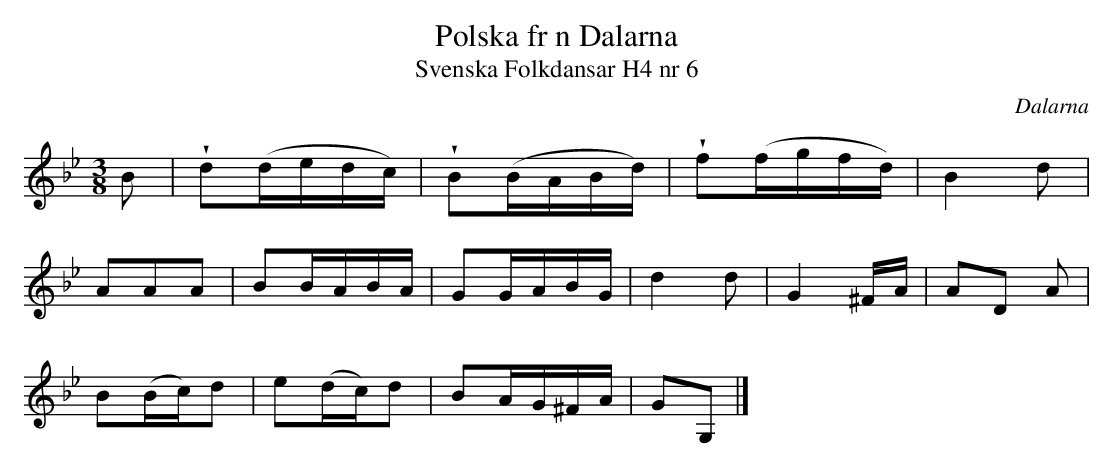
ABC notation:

X:1
T:Polska fr n Dalarna
T:Svenska Folkdansar H4 nr 6
O:Dalarna
U:w=wedge
U:t=tenuto
M:3/8
L:1/16
K:Gm
B2 | wd2(dedc) | wB2(BABd) | wf2(fgfd) | B4 d2 |
A2A2A2 | B2BABA | G2GABG | d4 d2 | G4 ^FA | A2D2 A2 |
B2(Bc)d2 | e2(dc)d2 | B2AG^FA | G2G,2 |]
